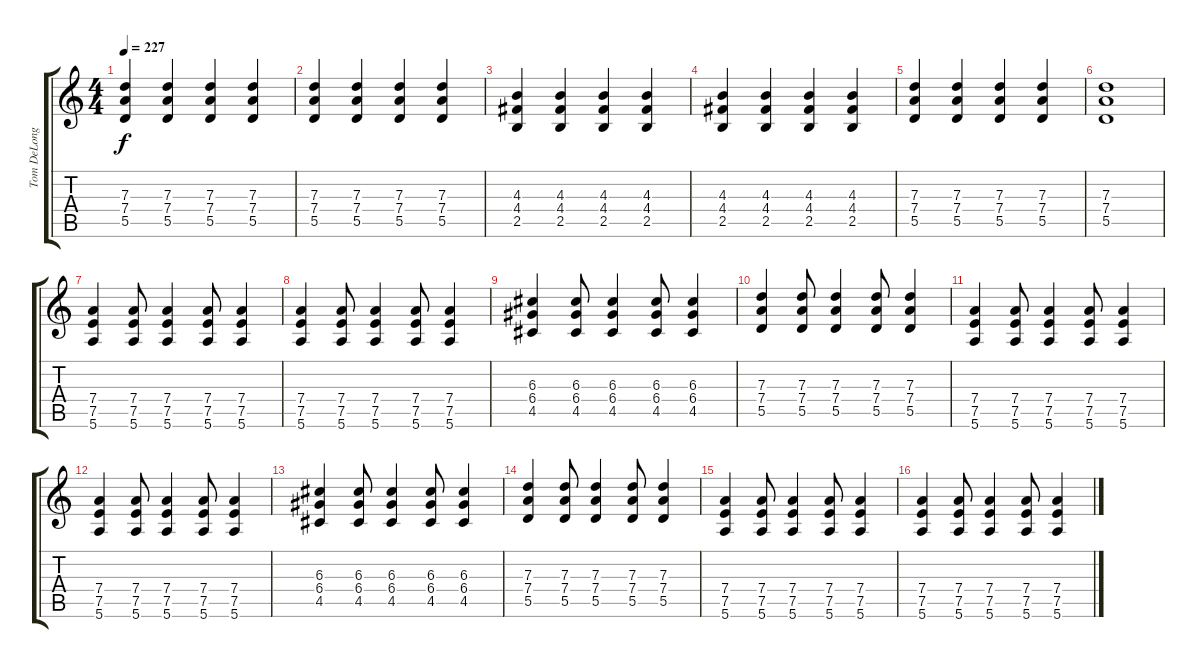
\track ("Tom DeLonge - 2nd Guitar" "Tom DeLong") {instrument distortionguitar}
\staff {score tabs}
\tuning (E4 B3 G3 D3 A2 E2) {hide}
\ts (4 4)
\tempo 227
\clef g2
\ks c
(7.3 7.4 5.5).4{dy f} (7.3 7.4 5.5).4 (7.3 7.4 5.5).4 (7.3 7.4 5.5).4 |
(7.3 7.4 5.5).4 (7.3 7.4 5.5).4 (7.3 7.4 5.5).4 (7.3 7.4 5.5).4 |
(4.3 4.4 2.5).4 (4.3 4.4 2.5).4 (4.3 4.4 2.5).4 (4.3 4.4 2.5).4 |
(4.3 4.4 2.5).4 (4.3 4.4 2.5).4 (4.3 4.4 2.5).4 (4.3 4.4 2.5).4 |
(7.3 7.4 5.5).4 (7.3 7.4 5.5).4 (7.3 7.4 5.5).4 (7.3 7.4 5.5).4 |
(7.3 7.4 5.5).1 |
(7.4 7.5 5.6).4 (7.4 7.5 5.6).8 (7.4 7.5 5.6).4 (7.4 7.5 5.6).8 (7.4 7.5 5.6).4 |
(7.4 7.5 5.6).4 (7.4 7.5 5.6).8 (7.4 7.5 5.6).4 (7.4 7.5 5.6).8 (7.4 7.5 5.6).4 |
(6.3 6.4 4.5).4 (6.3 6.4 4.5).8 (6.3 6.4 4.5).4 (6.3 6.4 4.5).8 (6.3 6.4 4.5).4 |
(7.3 7.4 5.5).4 (7.3 7.4 5.5).8 (7.3 7.4 5.5).4 (7.3 7.4 5.5).8 (7.3 7.4 5.5).4 |
(7.4 7.5 5.6).4 (7.4 7.5 5.6).8 (7.4 7.5 5.6).4 (7.4 7.5 5.6).8 (7.4 7.5 5.6).4 |
(7.4 7.5 5.6).4 (7.4 7.5 5.6).8 (7.4 7.5 5.6).4 (7.4 7.5 5.6).8 (7.4 7.5 5.6).4 |
(6.3 6.4 4.5).4 (6.3 6.4 4.5).8 (6.3 6.4 4.5).4 (6.3 6.4 4.5).8 (6.3 6.4 4.5).4 |
(7.3 7.4 5.5).4 (7.3 7.4 5.5).8 (7.3 7.4 5.5).4 (7.3 7.4 5.5).8 (7.3 7.4 5.5).4 |
(7.4 7.5 5.6).4 (7.4 7.5 5.6).8 (7.4 7.5 5.6).4 (7.4 7.5 5.6).8 (7.4 7.5 5.6).4 |
(7.4 7.5 5.6).4 (7.4 7.5 5.6).8 (7.4 7.5 5.6).4 (7.4 7.5 5.6).8 (7.4 7.5 5.6).4
